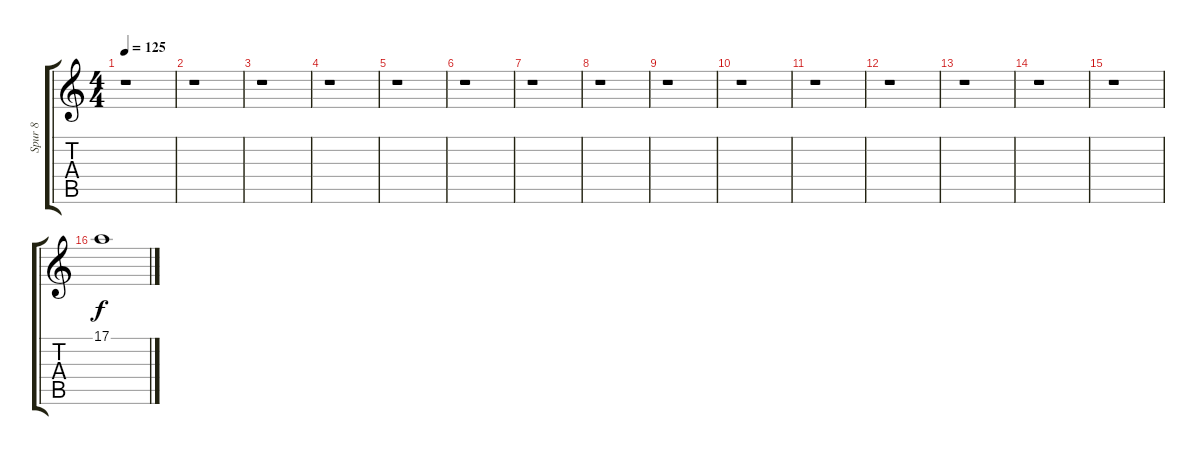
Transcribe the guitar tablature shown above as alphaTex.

\track ("Spur 8" "Spur 8") {instrument ocarina}
\staff {score tabs}
\tuning (E4 B3 G3 D3 A2 E2) {hide}
\ts (4 4)
\tempo 125
\clef g2
\ks c
r.1{dy f} |
r.1 |
r.1 |
r.1 |
r.1 |
r.1 |
r.1 |
r.1 |
r.1 |
r.1 |
r.1 |
r.1 |
r.1 |
r.1 |
r.1 |
17.1.1{instrument ocarina}
